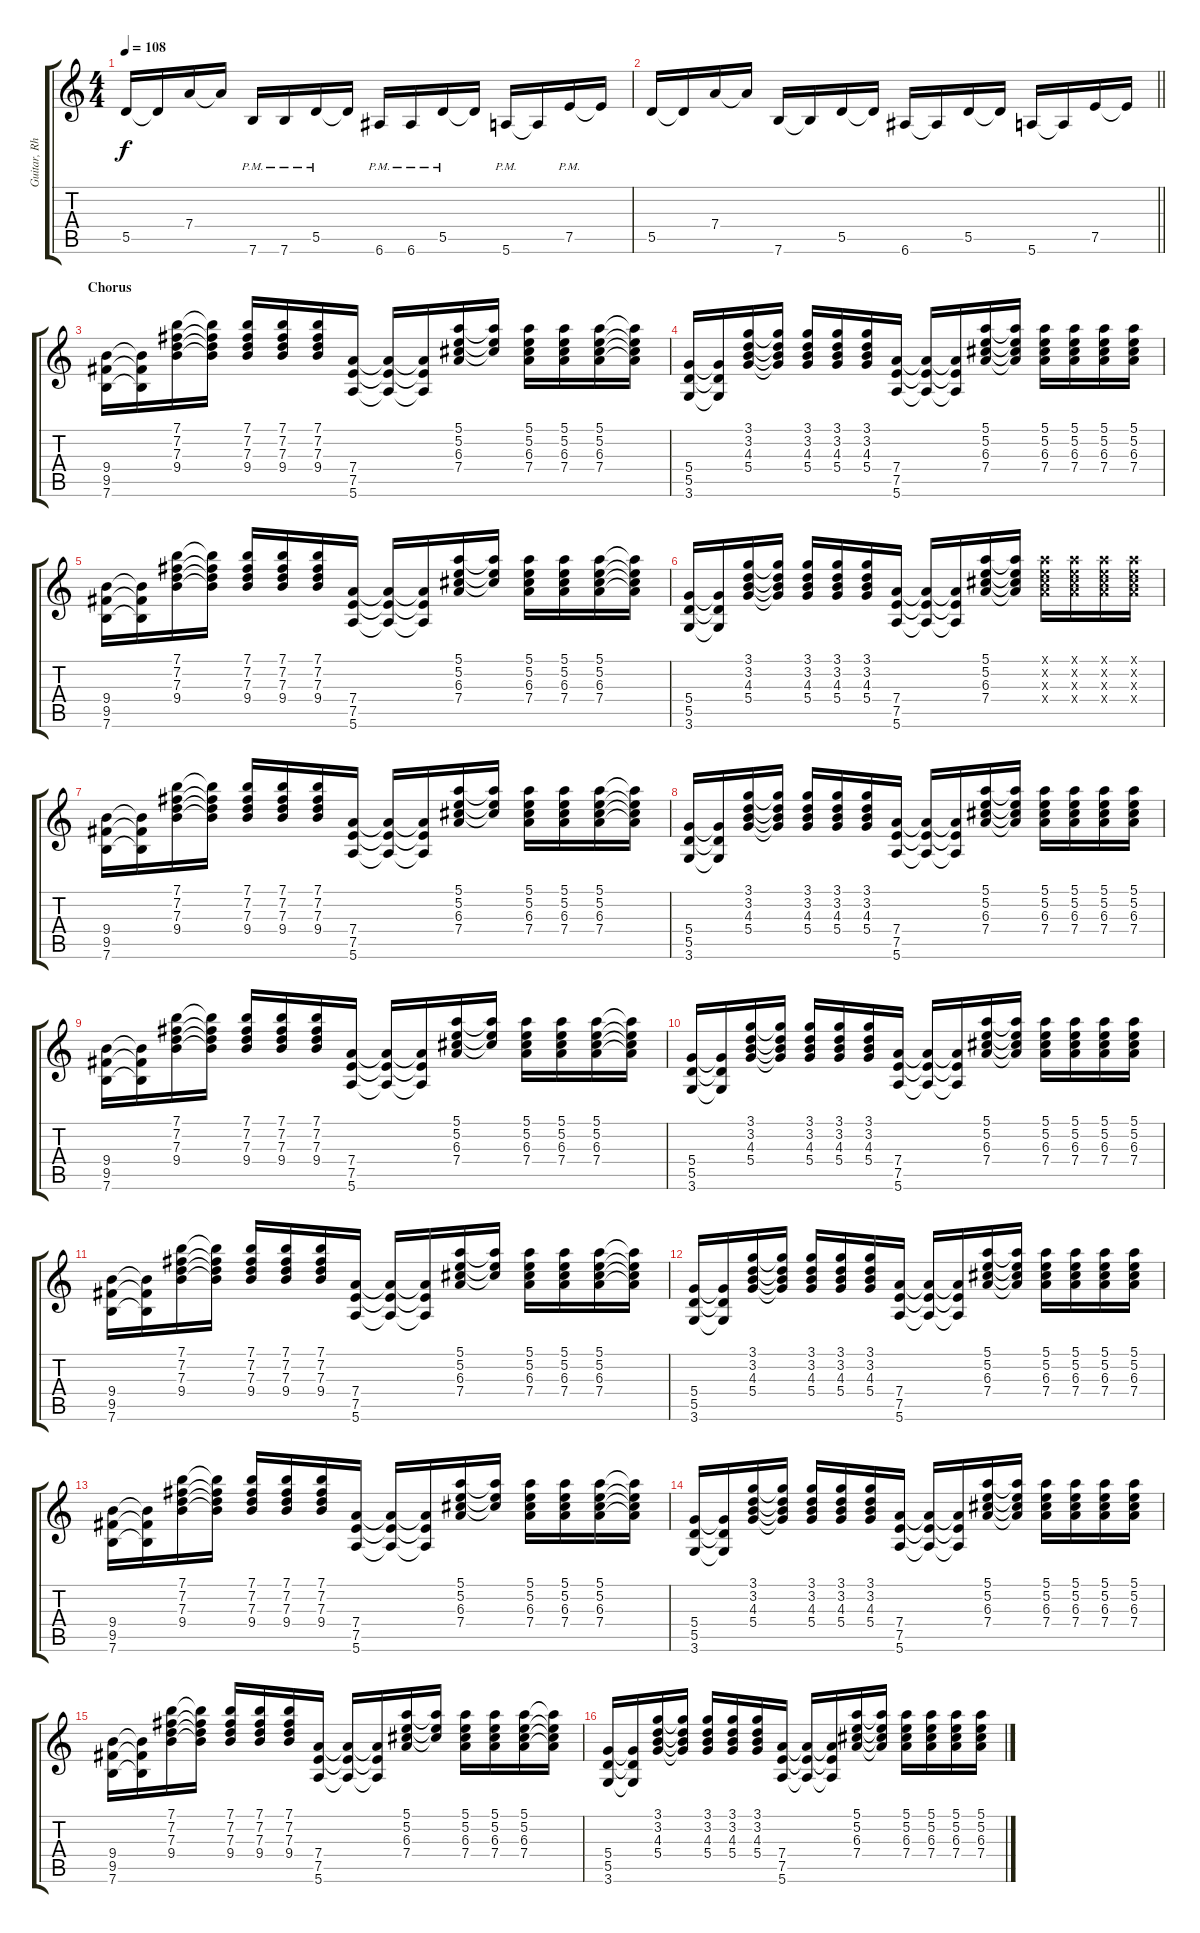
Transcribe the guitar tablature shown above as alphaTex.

\track ("Guitar, Rhythm" "Guitar, Rh") {instrument distortionguitar}
\staff {score tabs}
\tuning (E4 B3 G3 D3 A2 E2) {hide}
\ts (4 4)
\tempo 108
\clef g2
\ks c
5.5.16{dy f} 5.5{t}.16 7.4.16 7.4{t}.16 7.6{pm}.16 7.6{pm}.16 5.5{pm}.16 5.5{t}.16 6.6{pm}.16 6.6{pm}.16 5.5{pm}.16 5.5{t}.16 5.6{pm}.16 5.6{t}.16 7.5{pm}.16 7.5{t}.16 |
\barLineRight lightlight
5.5.16 5.5{t}.16 7.4.16 7.4{t}.16 7.6.16 7.6{t}.16 5.5.16 5.5{t}.16 6.6.16 6.6{t}.16 5.5.16 5.5{t}.16 5.6.16 5.6{t}.16 7.5.16 7.5{t}.16 |
\section ("" "Chorus")
(9.4 9.5 7.6).16 (9.4{t} 9.5{t} 7.6{t}).16 (7.1 7.2 7.3 9.4).16 (7.1{t} 7.2{t} 7.3{t} 9.4{t}).16 (7.1 7.2 7.3 9.4).16 (7.1 7.2 7.3 9.4).16 (7.1 7.2 7.3 9.4).16 (7.4 7.5 5.6).16 (7.4{t} 7.5{t} 5.6{t}).16 (7.4{t} 7.5{t} 5.6{t}).16 (5.1 5.2 6.3 7.4).16 (5.1{t} 5.2{t} 6.3{t}).16 (5.1 5.2 6.3 7.4).16 (5.1 5.2 6.3 7.4).16 (5.1 5.2 6.3 7.4).16 (5.1{t} 5.2{t} 6.3{t} 7.4{t}).16 |
(5.4 5.5 3.6).16 (5.4{t} 5.5{t} 3.6{t}).16 (3.1 3.2 4.3 5.4).16 (3.1{t} 3.2{t} 4.3{t} 5.4{t}).16 (3.1 3.2 4.3 5.4).16 (3.1 3.2 4.3 5.4).16 (3.1 3.2 4.3 5.4).16 (7.4 7.5 5.6).16 (7.4{t} 7.5{t} 5.6{t}).16 (7.4{t} 7.5{t} 5.6{t}).16 (5.1 5.2 6.3 7.4).16 (5.1{t} 5.2{t} 6.3{t} 7.4{t}).16 (5.1 5.2 6.3 7.4).16 (5.1 5.2 6.3 7.4).16 (5.1 5.2 6.3 7.4).16 (5.1 5.2 6.3 7.4).16 |
(9.4 9.5 7.6).16 (9.4{t} 9.5{t} 7.6{t}).16 (7.1 7.2 7.3 9.4).16 (7.1{t} 7.2{t} 7.3{t} 9.4{t}).16 (7.1 7.2 7.3 9.4).16 (7.1 7.2 7.3 9.4).16 (7.1 7.2 7.3 9.4).16 (7.4 7.5 5.6).16 (7.4{t} 7.5{t} 5.6{t}).16 (7.4{t} 7.5{t} 5.6{t}).16 (5.1 5.2 6.3 7.4).16 (5.1{t} 5.2{t} 6.3{t}).16 (5.1 5.2 6.3 7.4).16 (5.1 5.2 6.3 7.4).16 (5.1 5.2 6.3 7.4).16 (5.1{t} 5.2{t} 6.3{t} 7.4{t}).16 |
(5.4 5.5 3.6).16 (5.4{t} 5.5{t} 3.6{t}).16 (3.1 3.2 4.3 5.4).16 (3.1{t} 3.2{t} 4.3{t} 5.4{t}).16 (3.1 3.2 4.3 5.4).16 (3.1 3.2 4.3 5.4).16 (3.1 3.2 4.3 5.4).16 (7.4 7.5 5.6).16 (7.4{t} 7.5{t} 5.6{t}).16 (7.4{t} 7.5{t} 5.6{t}).16 (5.1 5.2 6.3 7.4).16 (5.1{t} 5.2{t} 6.3{t} 7.4{t}).16 (5.1{x} 5.2{x} 6.3{x} 7.4{x}).16 (5.1{x} 5.2{x} 6.3{x} 7.4{x}).16 (5.1{x} 5.2{x} 6.3{x} 7.4{x}).16 (5.1{x} 5.2{x} 6.3{x} 7.4{x}).16 |
(9.4 9.5 7.6).16 (9.4{t} 9.5{t} 7.6{t}).16 (7.1 7.2 7.3 9.4).16 (7.1{t} 7.2{t} 7.3{t} 9.4{t}).16 (7.1 7.2 7.3 9.4).16 (7.1 7.2 7.3 9.4).16 (7.1 7.2 7.3 9.4).16 (7.4 7.5 5.6).16 (7.4{t} 7.5{t} 5.6{t}).16 (7.4{t} 7.5{t} 5.6{t}).16 (5.1 5.2 6.3 7.4).16 (5.1{t} 5.2{t} 6.3{t}).16 (5.1 5.2 6.3 7.4).16 (5.1 5.2 6.3 7.4).16 (5.1 5.2 6.3 7.4).16 (5.1{t} 5.2{t} 6.3{t} 7.4{t}).16 |
(5.4 5.5 3.6).16 (5.4{t} 5.5{t} 3.6{t}).16 (3.1 3.2 4.3 5.4).16 (3.1{t} 3.2{t} 4.3{t} 5.4{t}).16 (3.1 3.2 4.3 5.4).16 (3.1 3.2 4.3 5.4).16 (3.1 3.2 4.3 5.4).16 (7.4 7.5 5.6).16 (7.4{t} 7.5{t} 5.6{t}).16 (7.4{t} 7.5{t} 5.6{t}).16 (5.1 5.2 6.3 7.4).16 (5.1{t} 5.2{t} 6.3{t} 7.4{t}).16 (5.1 5.2 6.3 7.4).16 (5.1 5.2 6.3 7.4).16 (5.1 5.2 6.3 7.4).16 (5.1 5.2 6.3 7.4).16 |
(9.4 9.5 7.6).16 (9.4{t} 9.5{t} 7.6{t}).16 (7.1 7.2 7.3 9.4).16 (7.1{t} 7.2{t} 7.3{t} 9.4{t}).16 (7.1 7.2 7.3 9.4).16 (7.1 7.2 7.3 9.4).16 (7.1 7.2 7.3 9.4).16 (7.4 7.5 5.6).16 (7.4{t} 7.5{t} 5.6{t}).16 (7.4{t} 7.5{t} 5.6{t}).16 (5.1 5.2 6.3 7.4).16 (5.1{t} 5.2{t} 6.3{t}).16 (5.1 5.2 6.3 7.4).16 (5.1 5.2 6.3 7.4).16 (5.1 5.2 6.3 7.4).16 (5.1{t} 5.2{t} 6.3{t} 7.4{t}).16 |
(5.4 5.5 3.6).16 (5.4{t} 5.5{t} 3.6{t}).16 (3.1 3.2 4.3 5.4).16 (3.1{t} 3.2{t} 4.3{t} 5.4{t}).16 (3.1 3.2 4.3 5.4).16 (3.1 3.2 4.3 5.4).16 (3.1 3.2 4.3 5.4).16 (7.4 7.5 5.6).16 (7.4{t} 7.5{t} 5.6{t}).16 (7.4{t} 7.5{t} 5.6{t}).16 (5.1 5.2 6.3 7.4).16 (5.1{t} 5.2{t} 6.3{t} 7.4{t}).16 (5.1 5.2 6.3 7.4).16 (5.1 5.2 6.3 7.4).16 (5.1 5.2 6.3 7.4).16 (5.1 5.2 6.3 7.4).16 |
(9.4 9.5 7.6).16 (9.4{t} 9.5{t} 7.6{t}).16 (7.1 7.2 7.3 9.4).16 (7.1{t} 7.2{t} 7.3{t} 9.4{t}).16 (7.1 7.2 7.3 9.4).16 (7.1 7.2 7.3 9.4).16 (7.1 7.2 7.3 9.4).16 (7.4 7.5 5.6).16 (7.4{t} 7.5{t} 5.6{t}).16 (7.4{t} 7.5{t} 5.6{t}).16 (5.1 5.2 6.3 7.4).16 (5.1{t} 5.2{t} 6.3{t}).16 (5.1 5.2 6.3 7.4).16 (5.1 5.2 6.3 7.4).16 (5.1 5.2 6.3 7.4).16 (5.1{t} 5.2{t} 6.3{t} 7.4{t}).16 |
(5.4 5.5 3.6).16 (5.4{t} 5.5{t} 3.6{t}).16 (3.1 3.2 4.3 5.4).16 (3.1{t} 3.2{t} 4.3{t} 5.4{t}).16 (3.1 3.2 4.3 5.4).16 (3.1 3.2 4.3 5.4).16 (3.1 3.2 4.3 5.4).16 (7.4 7.5 5.6).16 (7.4{t} 7.5{t} 5.6{t}).16 (7.4{t} 7.5{t} 5.6{t}).16 (5.1 5.2 6.3 7.4).16 (5.1{t} 5.2{t} 6.3{t} 7.4{t}).16 (5.1 5.2 6.3 7.4).16 (5.1 5.2 6.3 7.4).16 (5.1 5.2 6.3 7.4).16 (5.1 5.2 6.3 7.4).16 |
(9.4 9.5 7.6).16 (9.4{t} 9.5{t} 7.6{t}).16 (7.1 7.2 7.3 9.4).16 (7.1{t} 7.2{t} 7.3{t} 9.4{t}).16 (7.1 7.2 7.3 9.4).16 (7.1 7.2 7.3 9.4).16 (7.1 7.2 7.3 9.4).16 (7.4 7.5 5.6).16 (7.4{t} 7.5{t} 5.6{t}).16 (7.4{t} 7.5{t} 5.6{t}).16 (5.1 5.2 6.3 7.4).16 (5.1{t} 5.2{t} 6.3{t}).16 (5.1 5.2 6.3 7.4).16 (5.1 5.2 6.3 7.4).16 (5.1 5.2 6.3 7.4).16 (5.1{t} 5.2{t} 6.3{t} 7.4{t}).16 |
(5.4 5.5 3.6).16 (5.4{t} 5.5{t} 3.6{t}).16 (3.1 3.2 4.3 5.4).16 (3.1{t} 3.2{t} 4.3{t} 5.4{t}).16 (3.1 3.2 4.3 5.4).16 (3.1 3.2 4.3 5.4).16 (3.1 3.2 4.3 5.4).16 (7.4 7.5 5.6).16 (7.4{t} 7.5{t} 5.6{t}).16 (7.4{t} 7.5{t} 5.6{t}).16 (5.1 5.2 6.3 7.4).16 (5.1{t} 5.2{t} 6.3{t} 7.4{t}).16 (5.1 5.2 6.3 7.4).16 (5.1 5.2 6.3 7.4).16 (5.1 5.2 6.3 7.4).16 (5.1 5.2 6.3 7.4).16 |
(9.4 9.5 7.6).16 (9.4{t} 9.5{t} 7.6{t}).16 (7.1 7.2 7.3 9.4).16 (7.1{t} 7.2{t} 7.3{t} 9.4{t}).16 (7.1 7.2 7.3 9.4).16 (7.1 7.2 7.3 9.4).16 (7.1 7.2 7.3 9.4).16 (7.4 7.5 5.6).16 (7.4{t} 7.5{t} 5.6{t}).16 (7.4{t} 7.5{t} 5.6{t}).16 (5.1 5.2 6.3 7.4).16 (5.1{t} 5.2{t} 6.3{t}).16 (5.1 5.2 6.3 7.4).16 (5.1 5.2 6.3 7.4).16 (5.1 5.2 6.3 7.4).16 (5.1{t} 5.2{t} 6.3{t} 7.4{t}).16 |
(5.4 5.5 3.6).16 (5.4{t} 5.5{t} 3.6{t}).16 (3.1 3.2 4.3 5.4).16 (3.1{t} 3.2{t} 4.3{t} 5.4{t}).16 (3.1 3.2 4.3 5.4).16 (3.1 3.2 4.3 5.4).16 (3.1 3.2 4.3 5.4).16 (7.4 7.5 5.6).16 (7.4{t} 7.5{t} 5.6{t}).16 (7.4{t} 7.5{t} 5.6{t}).16 (5.1 5.2 6.3 7.4).16 (5.1{t} 5.2{t} 6.3{t} 7.4{t}).16 (5.1 5.2 6.3 7.4).16 (5.1 5.2 6.3 7.4).16 (5.1 5.2 6.3 7.4).16 (5.1 5.2 6.3 7.4).16
